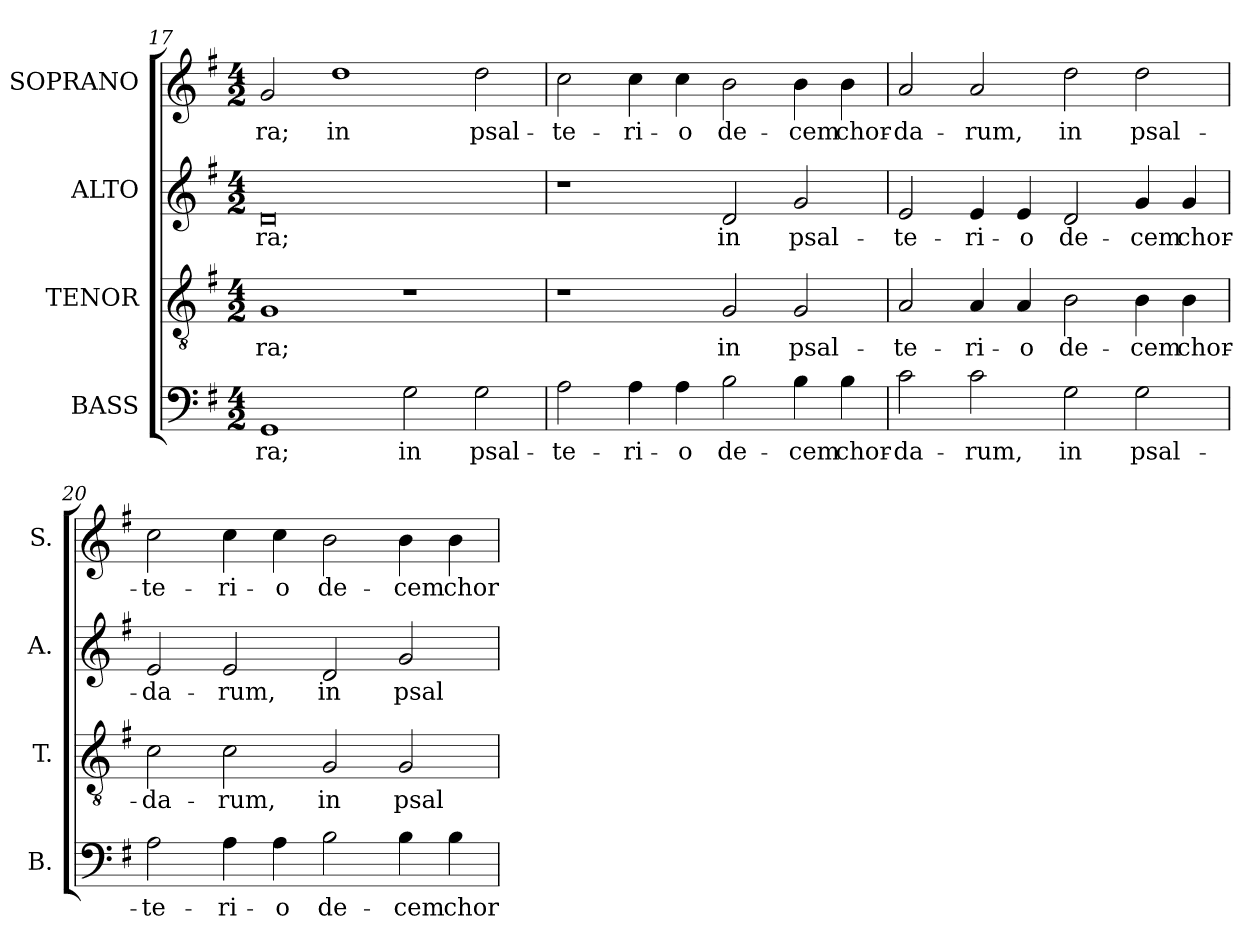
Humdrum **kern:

**kern	**text	**kern	**text	**kern	**text	**kern	**text
*part4	*part4	*part3	*part3	*part2	*part2	*part1	*part1
*staff4	*staff4	*staff3	*staff3	*staff2	*staff2	*staff1	*staff1
*I"BASS	*	*I"TENOR	*	*I"ALTO	*	*I"SOPRANO	*
*I'B.	*	*I'T.	*	*I'A.	*	*I'S.	*
*clefF4	*	*clefGv2	*	*clefG2	*	*clefG2	*
*	*	*ITrd7c12	*	*	*	*	*
*k[f#]	*	*k[f#]	*	*k[f#]	*	*k[f#]	*
*G:	*	*G:	*	*G:	*	*G:	*
*M4/2	*	*M4/2	*	*M4/2	*	*M4/2	*
=17	=17	=17	=17	=17	=17	=17	=17
!	!LO:LY:b:color=#000000	!	!	!	!	!	!
!	!	!	!LO:LY:b:color=#000000	!	!	!	!
!	!	!	!	!	!LO:LY:b:color=#000000	!	!
!	!	!	!	!	!	!	!LO:LY:b:color=#000000
1GGi	-ra;	1GGi	-ra;	0di	-ra;	2gi/	-ra;
!	!	!	!	!	!	!	!LO:LY:b:color=#000000
.	.	.	.	.	.	1ddi	in
!	!LO:LY:b:color=#000000	!	!	!	!	!	!
2Gi\	in	1r	.	.	.	.	.
!	!LO:LY:b:color=#000000	!	!	!	!	!	!
!	!	!	!	!	!	!	!LO:LY:b:color=#000000
2Gi\	psal-	.	.	.	.	2ddi\	psal-
=18	=18	=18	=18	=18	=18	=18	=18
!	!LO:LY:b:color=#000000	!	!	!	!	!	!
!	!	!	!	!	!	!	!LO:LY:b:color=#000000
2Ai\	-te-	1r	.	1r	.	2cci\	-te-
!	!LO:LY:b:color=#000000	!	!	!	!	!	!
!	!	!	!	!	!	!	!LO:LY:b:color=#000000
4Ai\	-ri-	.	.	.	.	4cci\	-ri-
!	!LO:LY:b:color=#000000	!	!	!	!	!	!
!	!	!	!	!	!	!	!LO:LY:b:color=#000000
4Ai\	-o	.	.	.	.	4cci\	-o
!	!LO:LY:b:color=#000000	!	!	!	!	!	!
!	!	!	!LO:LY:b:color=#000000	!	!	!	!
!	!	!	!	!	!LO:LY:b:color=#000000	!	!
!	!	!	!	!	!	!	!LO:LY:b:color=#000000
2Bi\	de-	2GGi/	in	2di/	in	2bi\	de-
!	!LO:LY:b:color=#000000	!	!	!	!	!	!
!	!	!	!LO:LY:b:color=#000000	!	!	!	!
!	!	!	!	!	!LO:LY:b:color=#000000	!	!
!	!	!	!	!	!	!	!LO:LY:b:color=#000000
4Bi\	-cem	2GGi/	psal-	2gi/	psal-	4bi\	-cem
!	!LO:LY:b:color=#000000	!	!	!	!	!	!
!	!	!	!	!	!	!	!LO:LY:b:color=#000000
4Bi\	chor-	.	.	.	.	4bi\	chor-
!!LO:PB:g=z
=19	=19	=19	=19	=19	=19	=19	=19
!	!LO:LY:b:color=#000000	!	!	!	!	!	!
!	!	!	!LO:LY:b:color=#000000	!	!	!	!
!	!	!	!	!	!LO:LY:b:color=#000000	!	!
!	!	!	!	!	!	!	!LO:LY:b:color=#000000
2ci\	-da-	2AAi/	-te-	2ei/	-te-	2ai/	-da-
!	!LO:LY:b:color=#000000	!	!	!	!	!	!
!	!	!	!LO:LY:b:color=#000000	!	!	!	!
!	!	!	!	!	!LO:LY:b:color=#000000	!	!
!	!	!	!	!	!	!	!LO:LY:b:color=#000000
2ci\	-rum,	4AAi/	-ri-	4ei/	-ri-	2ai/	-rum,
!	!	!	!LO:LY:b:color=#000000	!	!	!	!
!	!	!	!	!	!LO:LY:b:color=#000000	!	!
.	.	4AAi/	-o	4ei/	-o	.	.
!	!LO:LY:b:color=#000000	!	!	!	!	!	!
!	!	!	!LO:LY:b:color=#000000	!	!	!	!
!	!	!	!	!	!LO:LY:b:color=#000000	!	!
!	!	!	!	!	!	!	!LO:LY:b:color=#000000
2Gi\	in	2BBi\	de-	2di/	de-	2ddi\	in
!	!LO:LY:b:color=#000000	!	!	!	!	!	!
!	!	!	!LO:LY:b:color=#000000	!	!	!	!
!	!	!	!	!	!LO:LY:b:color=#000000	!	!
!	!	!	!	!	!	!	!LO:LY:b:color=#000000
2Gi\	psal-	4BBi\	-cem	4gi/	-cem	2ddi\	psal-
!	!	!	!LO:LY:b:color=#000000	!	!	!	!
!	!	!	!	!	!LO:LY:b:color=#000000	!	!
.	.	4BBi\	chor-	4gi/	chor-	.	.
=20	=20	=20	=20	=20	=20	=20	=20
!	!LO:LY:b:color=#000000	!	!	!	!	!	!
!	!	!	!LO:LY:b:color=#000000	!	!	!	!
!	!	!	!	!	!LO:LY:b:color=#000000	!	!
!	!	!	!	!	!	!	!LO:LY:b:color=#000000
2Ai\	-te-	2Ci\	-da-	2ei/	-da-	2cci\	-te-
!	!LO:LY:b:color=#000000	!	!	!	!	!	!
!	!	!	!LO:LY:b:color=#000000	!	!	!	!
!	!	!	!	!	!LO:LY:b:color=#000000	!	!
!	!	!	!	!	!	!	!LO:LY:b:color=#000000
4Ai\	-ri-	2Ci\	-rum,	2ei/	-rum,	4cci\	-ri-
!	!LO:LY:b:color=#000000	!	!	!	!	!	!
!	!	!	!	!	!	!	!LO:LY:b:color=#000000
4Ai\	-o	.	.	.	.	4cci\	-o
!	!LO:LY:b:color=#000000	!	!	!	!	!	!
!	!	!	!LO:LY:b:color=#000000	!	!	!	!
!	!	!	!	!	!LO:LY:b:color=#000000	!	!
!	!	!	!	!	!	!	!LO:LY:b:color=#000000
2Bi\	de-	2GGi/	in	2di/	in	2bi\	de-
!	!LO:LY:b:color=#000000	!	!	!	!	!	!
!	!	!	!LO:LY:b:color=#000000	!	!	!	!
!	!	!	!	!	!LO:LY:b:color=#000000	!	!
!	!	!	!	!	!	!	!LO:LY:b:color=#000000
4Bi\	-cem	2GGi/	psal-	2gi/	psal-	4bi\	-cem
!	!LO:LY:b:color=#000000	!	!	!	!	!	!
!	!	!	!	!	!	!	!LO:LY:b:color=#000000
4Bi\	chor-	.	.	.	.	4bi\	chor-
=	=	=	=	=	=	=	=
*-	*-	*-	*-	*-	*-	*-	*-
